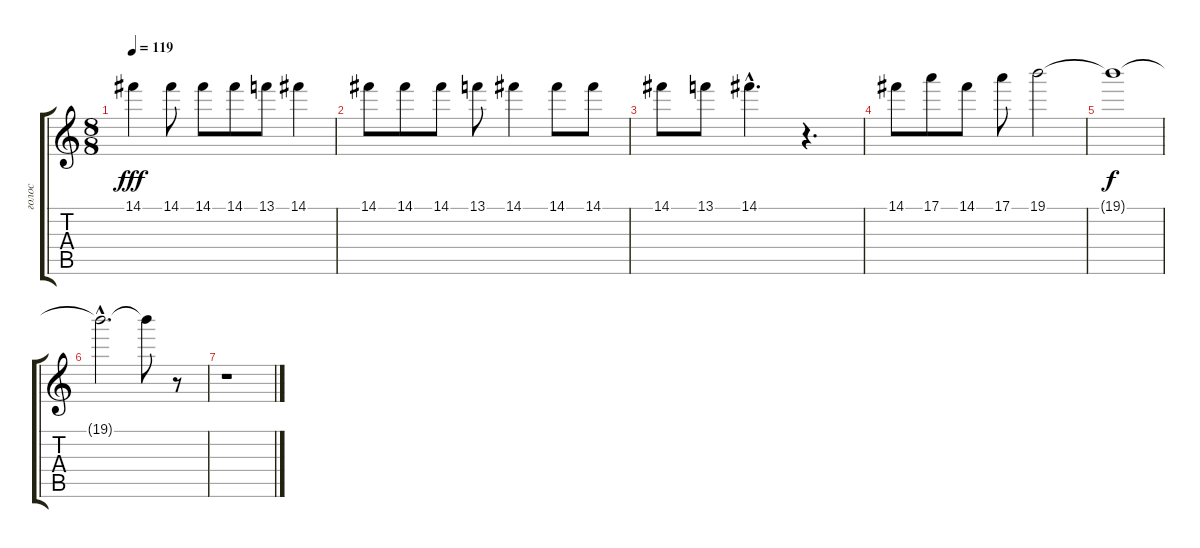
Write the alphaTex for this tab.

\track ("голос" "голос") {instrument fretlessbass}
\staff {score tabs}
\tuning (E4 B3 G3 D3 A2 E2) {hide}
\ts (8 8)
\tempo 119
\clef g2
\ks c
14.1.4{dy fff} 14.1.8 14.1.8 14.1.8 13.1.8 14.1.4 |
14.1.8 14.1.8 14.1.8 13.1.8 14.1.4 14.1.8 14.1.8 |
14.1.8 13.1.8 14.1{hac}.4{d} r.4{d} |
14.1.8 17.1.8 14.1.8 17.1.8 19.1.2 |
19.1{t}.1{dy f} |
19.1{hac t}.2{d} 19.1{t}.8 r.8 |
r.1
